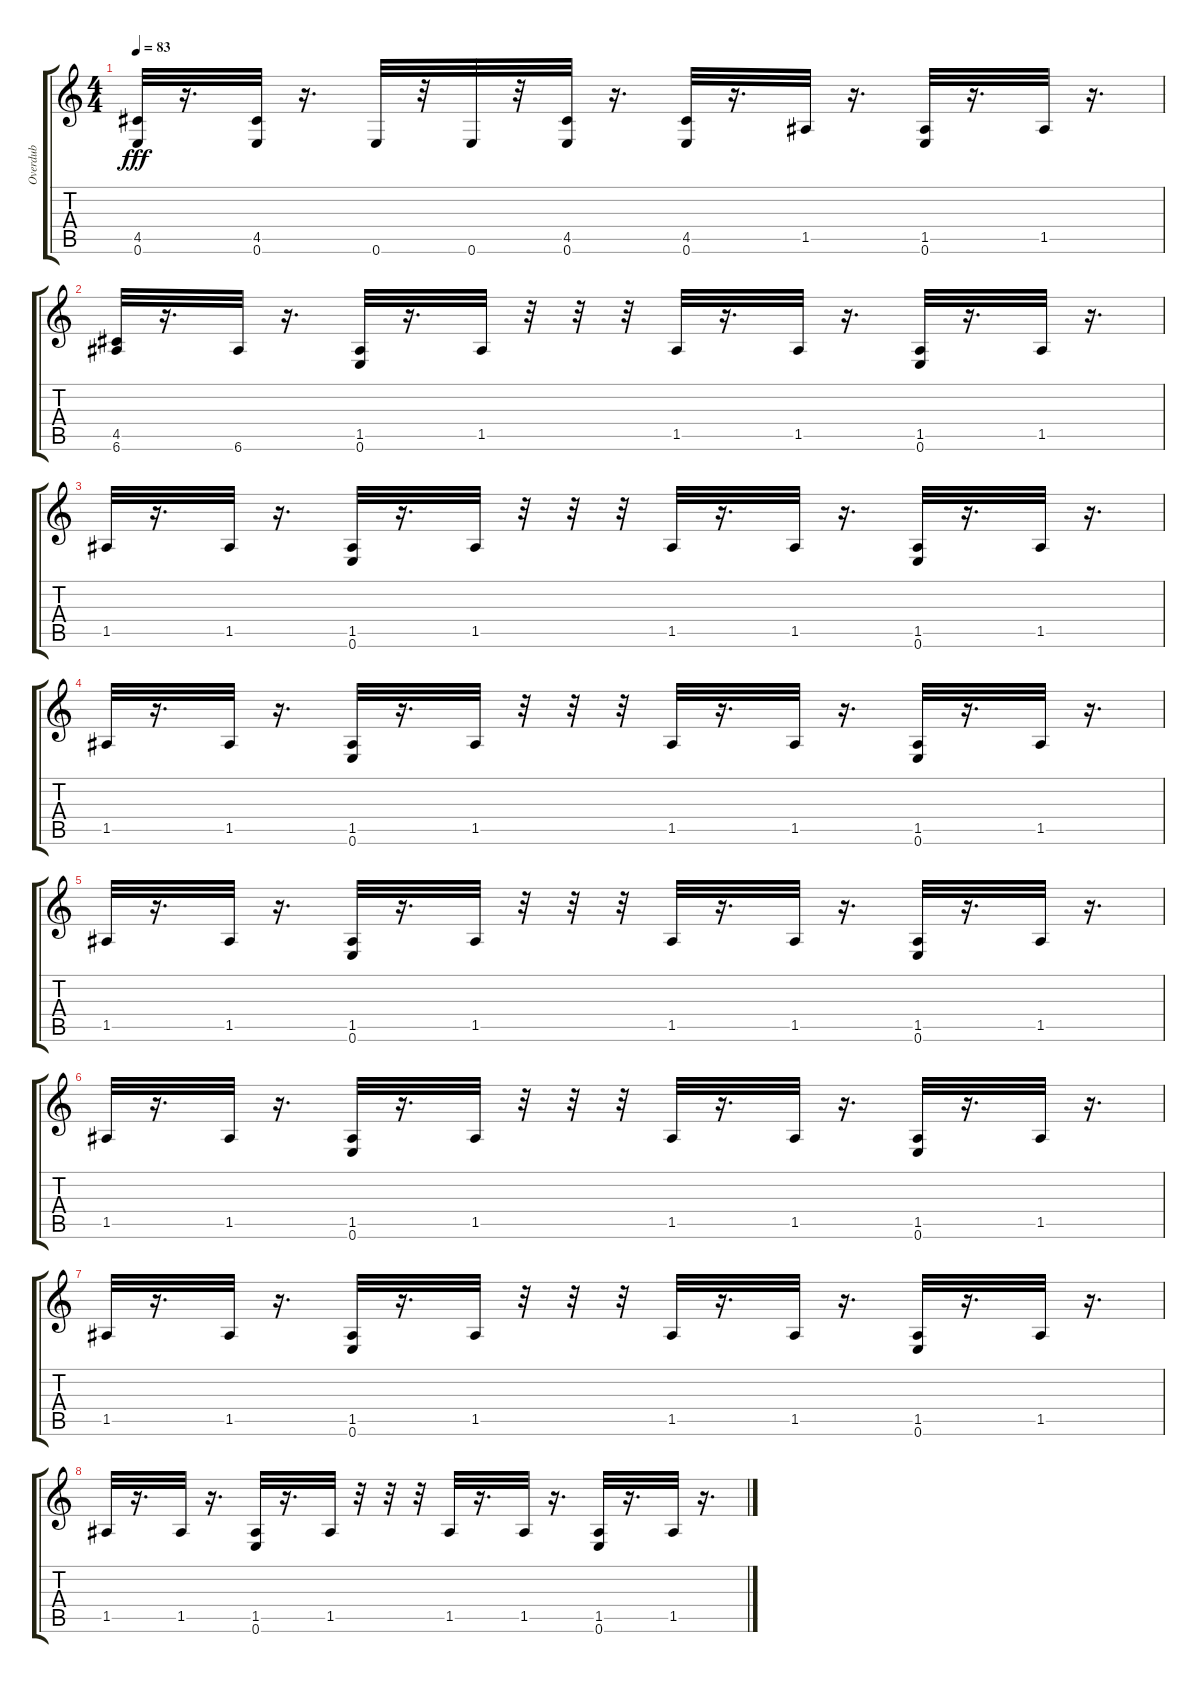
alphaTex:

\track ("Overdub" "Overdub") {instrument acousticguitarnylon}
\staff {score tabs}
\tuning (E4 B3 G3 D3 A2 E2) {hide}
\ts (4 4)
\tempo 83
\clef g2
\ks c
(4.5 0.6).32{dy fff} r.16{d} (4.5 0.6).32 r.16{d} 0.6.32 r.32 0.6.32 r.32 (4.5 0.6).32 r.16{d} (4.5 0.6).32 r.16{d} 1.5.32 r.16{d} (1.5 0.6).32 r.16{d} 1.5.32 r.16{d} |
(4.5 6.6).32 r.16{d} 6.6.32 r.16{d} (1.5 0.6).32 r.16{d} 1.5.32 r.32 r.32 r.32 1.5.32 r.16{d} 1.5.32 r.16{d} (1.5 0.6).32 r.16{d} 1.5.32 r.16{d} |
1.5.32 r.16{d} 1.5.32 r.16{d} (1.5 0.6).32 r.16{d} 1.5.32 r.32 r.32 r.32 1.5.32 r.16{d} 1.5.32 r.16{d} (1.5 0.6).32 r.16{d} 1.5.32 r.16{d} |
1.5.32 r.16{d} 1.5.32 r.16{d} (1.5 0.6).32 r.16{d} 1.5.32 r.32 r.32 r.32 1.5.32 r.16{d} 1.5.32 r.16{d} (1.5 0.6).32 r.16{d} 1.5.32 r.16{d} |
1.5.32 r.16{d} 1.5.32 r.16{d} (1.5 0.6).32 r.16{d} 1.5.32 r.32 r.32 r.32 1.5.32 r.16{d} 1.5.32 r.16{d} (1.5 0.6).32 r.16{d} 1.5.32 r.16{d} |
1.5.32 r.16{d} 1.5.32 r.16{d} (1.5 0.6).32 r.16{d} 1.5.32 r.32 r.32 r.32 1.5.32 r.16{d} 1.5.32 r.16{d} (1.5 0.6).32 r.16{d} 1.5.32 r.16{d} |
1.5.32 r.16{d} 1.5.32 r.16{d} (1.5 0.6).32 r.16{d} 1.5.32 r.32 r.32 r.32 1.5.32 r.16{d} 1.5.32 r.16{d} (1.5 0.6).32 r.16{d} 1.5.32 r.16{d} |
1.5.32 r.16{d} 1.5.32 r.16{d} (1.5 0.6).32 r.16{d} 1.5.32 r.32 r.32 r.32 1.5.32 r.16{d} 1.5.32 r.16{d} (1.5 0.6).32 r.16{d} 1.5.32 r.16{d}
